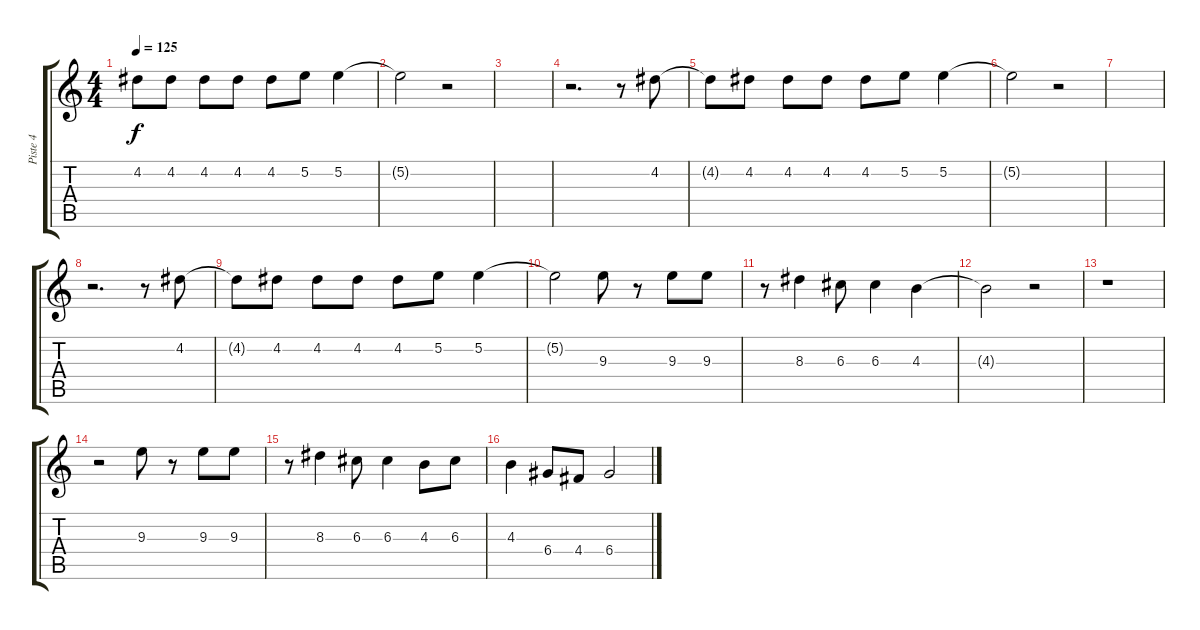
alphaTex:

\track ("Piste 4" "Piste 4") {instrument distortionguitar}
\staff {score tabs}
\tuning (E4 B3 G3 D3 A2 E2) {hide}
\ts (4 4)
\tempo 125
\clef g2
\ks c
4.2{t}.8{dy f} 4.2.8 4.2.8 4.2.8 4.2.8 5.2.8 5.2.4 |
5.2{t}.2 r.2 |
|
r.2{d} r.8 4.2.8 |
4.2{t}.8 4.2.8 4.2.8 4.2.8 4.2.8 5.2.8 5.2.4 |
5.2{t}.2 r.2 |
|
r.2{d} r.8 4.2.8 |
4.2{t}.8 4.2.8 4.2.8 4.2.8 4.2.8 5.2.8 5.2.4 |
5.2{t}.2 9.3.8 r.8 9.3.8 9.3.8 |
r.8 8.3.4 6.3.8 6.3.4 4.3.4 |
4.3{t}.2{volume 12} r.2 |
r.1 |
r.2{volume 11} 9.3.8 r.8 9.3.8 9.3.8 |
r.8 8.3.4 6.3.8 6.3.4 4.3.8 6.3.8 |
4.3.4{volume 10} 6.4.8 4.4.8 6.4.2
